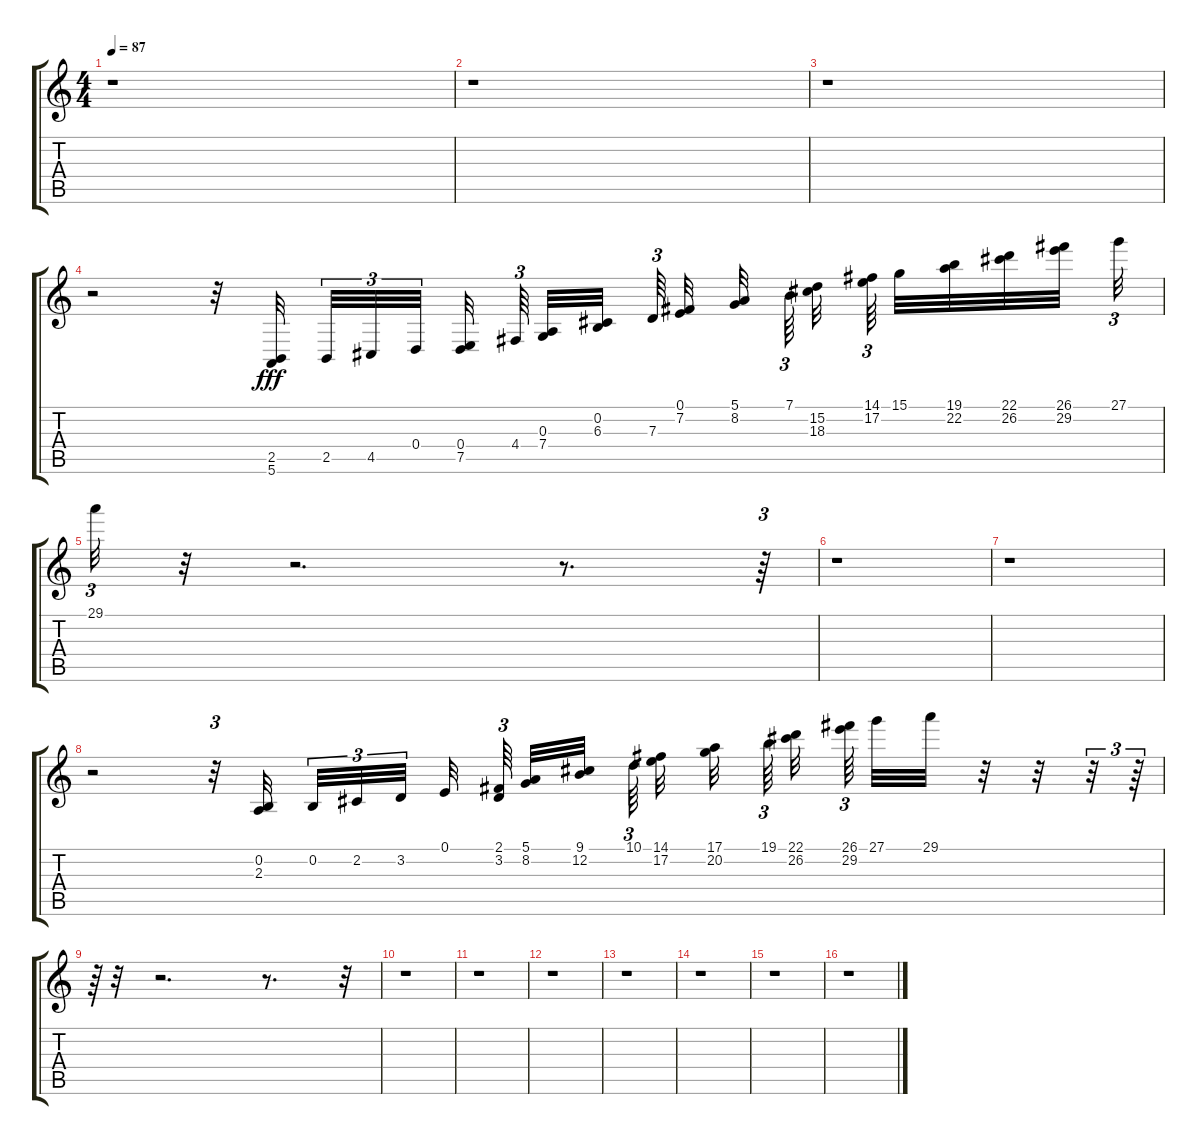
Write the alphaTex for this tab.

\track "" {instrument orchestralharp}
\staff {score tabs}
\tuning (E4 B3 G3 D3 A2 E2) {hide}
\ts (4 4)
\tempo 87
\clef g2
\ks c
r.1{dy fff} |
r.1 |
r.1 |
r.2 r.32 (2.5 5.6).32 2.5.32{tu (3 2)} 4.5.32{tu (3 2)} 0.4.32{tu (3 2)} (0.4 7.5).32 4.4.64{tu (3 2)} (0.3 7.4).32 (0.2 6.3).32 7.3.64{tu (3 2)} (0.1 7.2).32 (5.1 8.2).32 7.1.64{tu (3 2)} (15.2 18.3).32 (14.1 17.2).64{tu (3 2)} 15.1.32 (19.1 22.2).32 (22.1 26.2).32 (26.1 29.2).32 27.1.32{tu (3 2)} |
29.1.32{tu (3 2)} r.32 r.2{d} r.8{d} r.64{tu (3 2)} |
r.1 |
r.1 |
r.2 r.32{tu (3 2)} (0.2 2.3).32 0.2.32{tu (3 2)} 2.2.32{tu (3 2)} 3.2.32{tu (3 2)} 0.1.32 (2.1 3.2).64{tu (3 2)} (5.1 8.2).32 (9.1 12.2).32 10.1.64{tu (3 2)} (14.1 17.2).32 (17.1 20.2).32 19.1.64{tu (3 2)} (22.1 26.2).32 (26.1 29.2).64{tu (3 2)} 27.1.32 29.1.32 r.32 r.32 r.32{tu (3 2)} r.64{tu (3 2)} |
r.64{tu (3 2)} r.32 r.2{d} r.8{d} r.32{tu (3 2)} |
r.1 |
r.1 |
r.1 |
r.1 |
r.1 |
r.1 |
r.1
